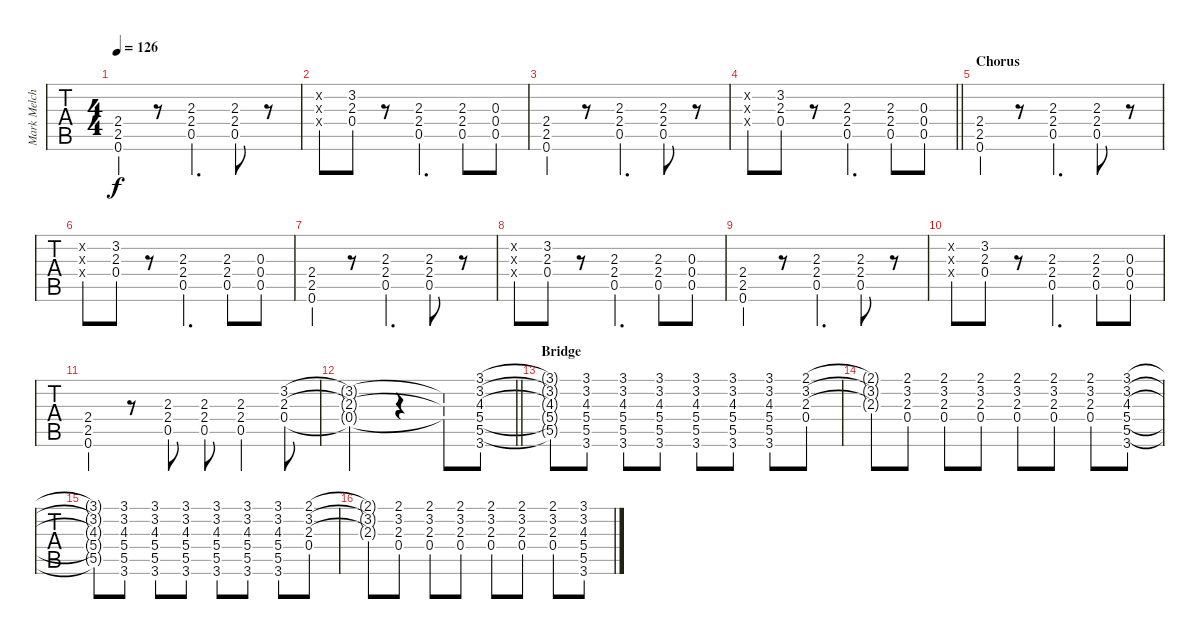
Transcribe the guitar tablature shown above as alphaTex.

\track ("Mark Melchinore" "Mark Melch") {instrument overdrivenguitar}
\staff {tabs}
\tuning (E4 B3 G3 D3 A2 E2) {hide}
\ts (4 4)
\tempo 126
\clef g2
\ks c
(2.4 2.5 0.6).4{dy f} r.8 (2.3 2.4 0.5).4{d} (2.3 2.4 0.5).8 r.8 |
(3.2{x} 2.3{x} 0.4{x}).8 (3.2 2.3 0.4).8 r.8 (2.3 2.4 0.5).4{d} (2.3 2.4 0.5).8 (0.3 0.4 0.5).8 |
(2.4 2.5 0.6).4 r.8 (2.3 2.4 0.5).4{d} (2.3 2.4 0.5).8 r.8 |
\barLineRight lightlight
(3.2{x} 2.3{x} 0.4{x}).8 (3.2 2.3 0.4).8 r.8 (2.3 2.4 0.5).4{d} (2.3 2.4 0.5).8 (0.3 0.4 0.5).8 |
\section ("" "Chorus")
(2.4 2.5 0.6).4 r.8 (2.3 2.4 0.5).4{d} (2.3 2.4 0.5).8 r.8 |
(3.2{x} 2.3{x} 0.4{x}).8 (3.2 2.3 0.4).8 r.8 (2.3 2.4 0.5).4{d} (2.3 2.4 0.5).8 (0.3 0.4 0.5).8 |
(2.4 2.5 0.6).4 r.8 (2.3 2.4 0.5).4{d} (2.3 2.4 0.5).8 r.8 |
(3.2{x} 2.3{x} 0.4{x}).8 (3.2 2.3 0.4).8 r.8 (2.3 2.4 0.5).4{d} (2.3 2.4 0.5).8 (0.3 0.4 0.5).8 |
(2.4 2.5 0.6).4 r.8 (2.3 2.4 0.5).4{d} (2.3 2.4 0.5).8 r.8 |
(3.2{x} 2.3{x} 0.4{x}).8 (3.2 2.3 0.4).8 r.8 (2.3 2.4 0.5).4{d} (2.3 2.4 0.5).8 (0.3 0.4 0.5).8 |
(2.4 2.5 0.6).4 r.8 (2.3 2.4 0.5).8 (2.3 2.4 0.5).8 (2.3 2.4 0.5).4 (3.2 2.3 0.4).8 |
\barLineRight lightlight
(3.2{t} 2.3{t} 0.4{t}).2 r.4 (3.2{t} 2.3{t} 0.4{t}).8 (3.1 3.2 4.3 5.4 5.5 3.6).8 |
\section ("" "Bridge")
(3.1{t} 3.2{t} 4.3{t} 5.4{t} 5.5{t}).8 (3.1 3.2 4.3 5.4 5.5 3.6).8 (3.1 3.2 4.3 5.4 5.5 3.6).8 (3.1 3.2 4.3 5.4 5.5 3.6).8 (3.1 3.2 4.3 5.4 5.5 3.6).8 (3.1 3.2 4.3 5.4 5.5 3.6).8 (3.1 3.2 4.3 5.4 5.5 3.6).8 (2.1 3.2 2.3 0.4).8 |
(2.1{t} 3.2{t} 2.3{t}).8 (2.1 3.2 2.3 0.4).8 (2.1 3.2 2.3 0.4).8 (2.1 3.2 2.3 0.4).8 (2.1 3.2 2.3 0.4).8 (2.1 3.2 2.3 0.4).8 (2.1 3.2 2.3 0.4).8 (3.1 3.2 4.3 5.4 5.5 3.6).8 |
(3.1{t} 3.2{t} 4.3{t} 5.4{t} 5.5{t}).8 (3.1 3.2 4.3 5.4 5.5 3.6).8 (3.1 3.2 4.3 5.4 5.5 3.6).8 (3.1 3.2 4.3 5.4 5.5 3.6).8 (3.1 3.2 4.3 5.4 5.5 3.6).8 (3.1 3.2 4.3 5.4 5.5 3.6).8 (3.1 3.2 4.3 5.4 5.5 3.6).8 (2.1 3.2 2.3 0.4).8 |
(2.1{t} 3.2{t} 2.3{t}).8 (2.1 3.2 2.3 0.4).8 (2.1 3.2 2.3 0.4).8 (2.1 3.2 2.3 0.4).8 (2.1 3.2 2.3 0.4).8 (2.1 3.2 2.3 0.4).8 (2.1 3.2 2.3 0.4).8 (3.1 3.2 4.3 5.4 5.5 3.6).8
